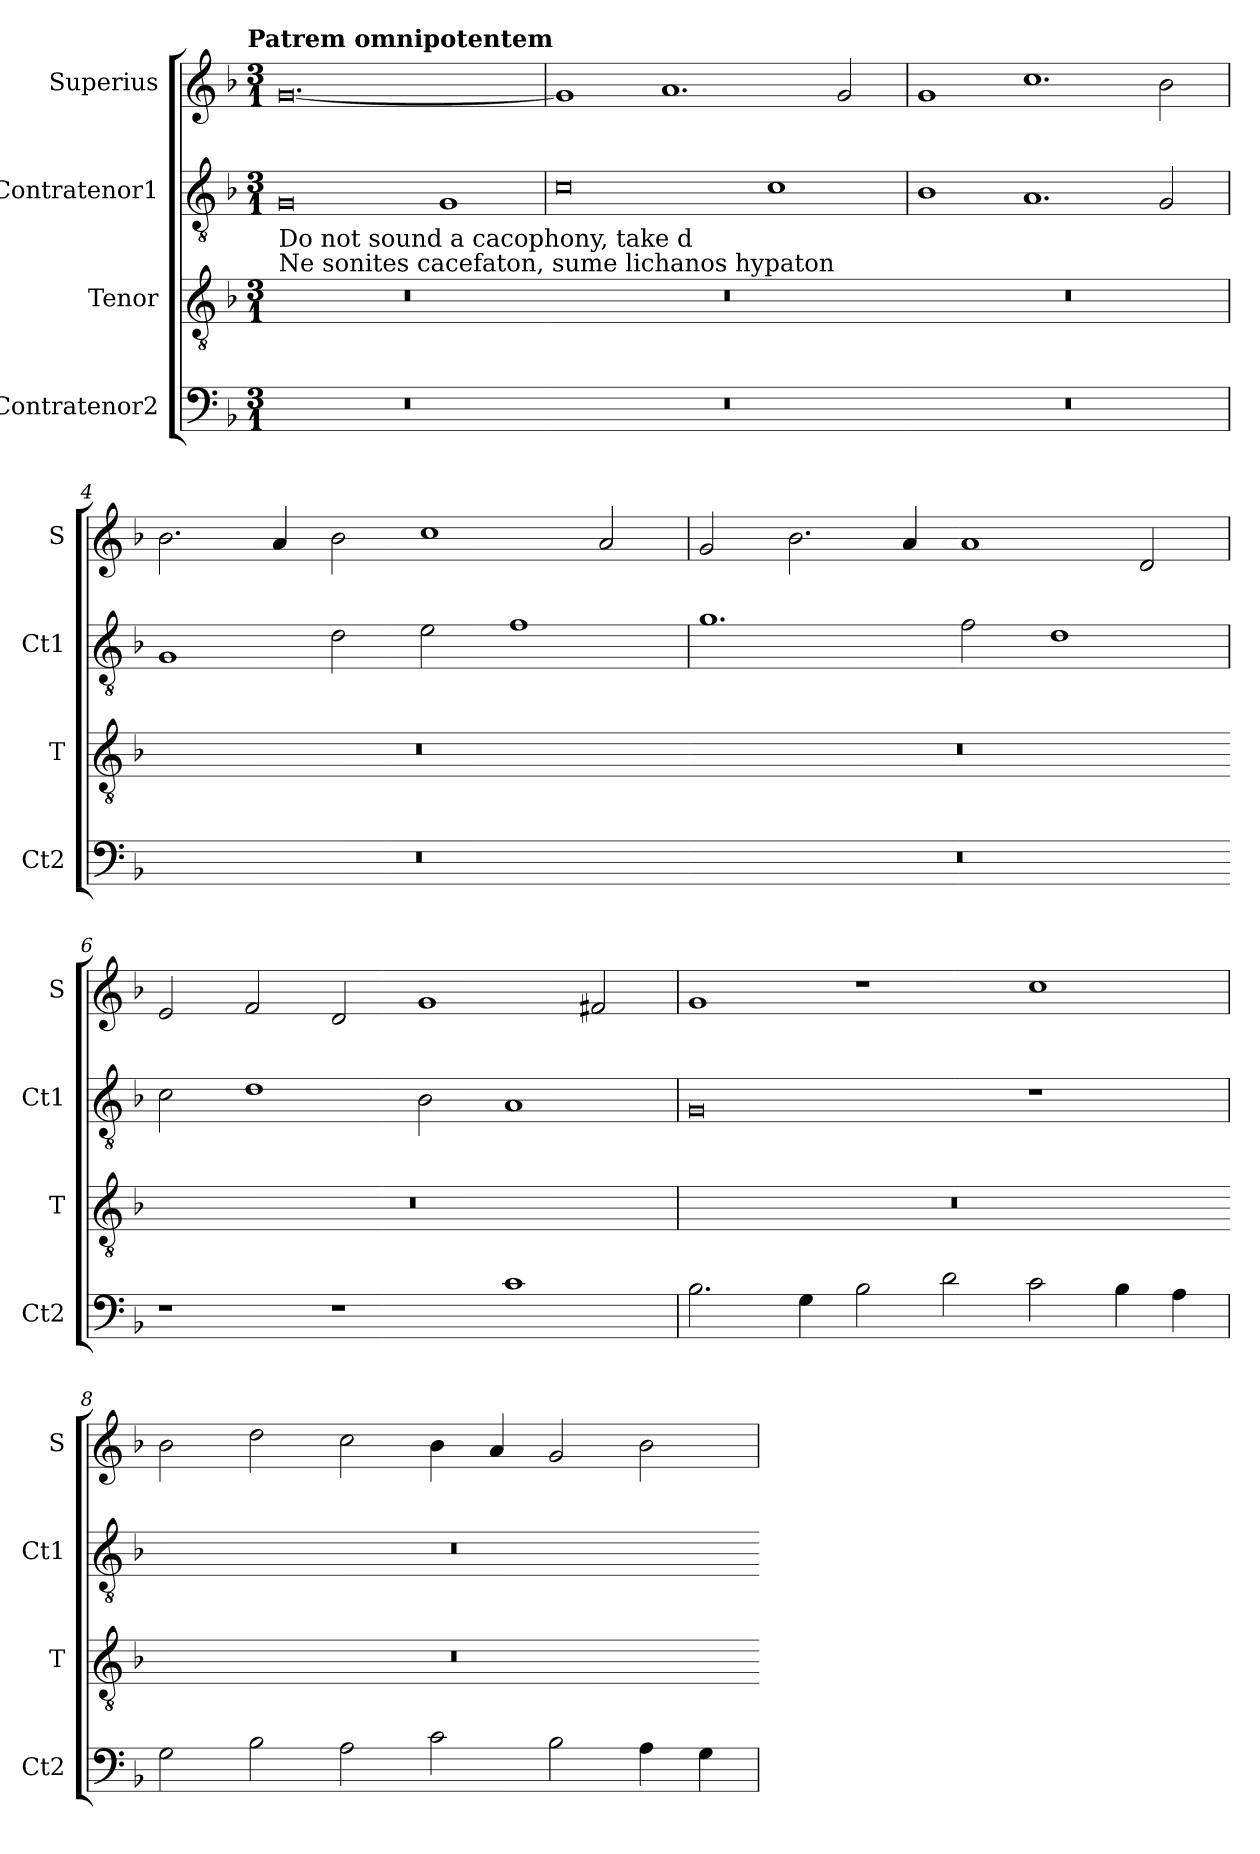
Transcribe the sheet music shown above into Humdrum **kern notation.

**kern	**kern	**kern	**kern
*part4	*part3	*part2	*part1
*staff4	*staff3	*staff2	*staff1
*I"Contratenor2	*I"Tenor	*I"Contratenor1	*I"Superius
*I'Ct2	*I'T	*I'Ct1	*I'S
*clefF4	*clefGv2	*clefGv2	*clefG2
*k[b-]	*k[b-]	*k[b-]	*k[b-]
!!LO:TX:omd:t=Patrem omnipotentem
*M3/1	*M3/1	*M3/1	*M3/1
*MM252	*MM252	*MM252	*MM252
=1	=1	=1	=1
!	!LO:TX:a:t=Ne sonites cacefaton, sume lichanos hypaton	!	!
!	!LO:TX:a:t=Do not sound a cacophony, take d	!	!
!	!LO:N:vis=1.	!	!
0.r	0.r	0G	[0.g
.	.	1G	.
=2	=2-	=2	=2
!	!LO:N:vis=1.	!	!
0.r	0.r	0c	1g]
.	.	.	1.a
.	.	1c	.
.	.	.	2g
=3	=3-	=3	=3
!	!LO:N:vis=1.	!	!
0.r	0.r	1B-	1g
.	.	1.A	1.cc
.	.	2G	2b-
=4	=4	=4	=4
!	!LO:N:vis=1.	!	!
0.r	0.r	1G	2.b-
.	.	.	4a
.	.	2d	2b-
.	.	2e	1cc
.	.	1f	.
.	.	.	2a
=5	=5-	=5	=5
!	!LO:N:vis=1.	!	!
0.r	0.r	1.g	2g
.	.	.	2.b-
.	.	.	4a
.	.	2f	1a
.	.	1d	.
.	.	.	2d
=6	=6-	=6	=6
!	!LO:N:vis=1.	!	!
1r	0.r	2c	2e
.	.	1d	2f
1r	.	.	2d
.	.	2B-	1g
1c	.	1A	.
.	.	.	2f#X
=7	=7	=7	=7
!	!LO:N:vis=1.	!	!
2.B-	0.r	0G	1g
4G	.	.	.
2B-	.	.	1r
2d	.	.	.
2c	.	1r	1cc
4B-	.	.	.
4A	.	.	.
=8	=8-	=8	=8
!	!LO:N:vis=1.	!	!
2G	0.r	0.r	2b-
2B-	.	.	2dd
2A	.	.	2cc
2c	.	.	4b-
.	.	.	4a
2B-	.	.	2g
4A	.	.	2b-
4G	.	.	.
=	=-	=	=
*-	*-	*-	*-
